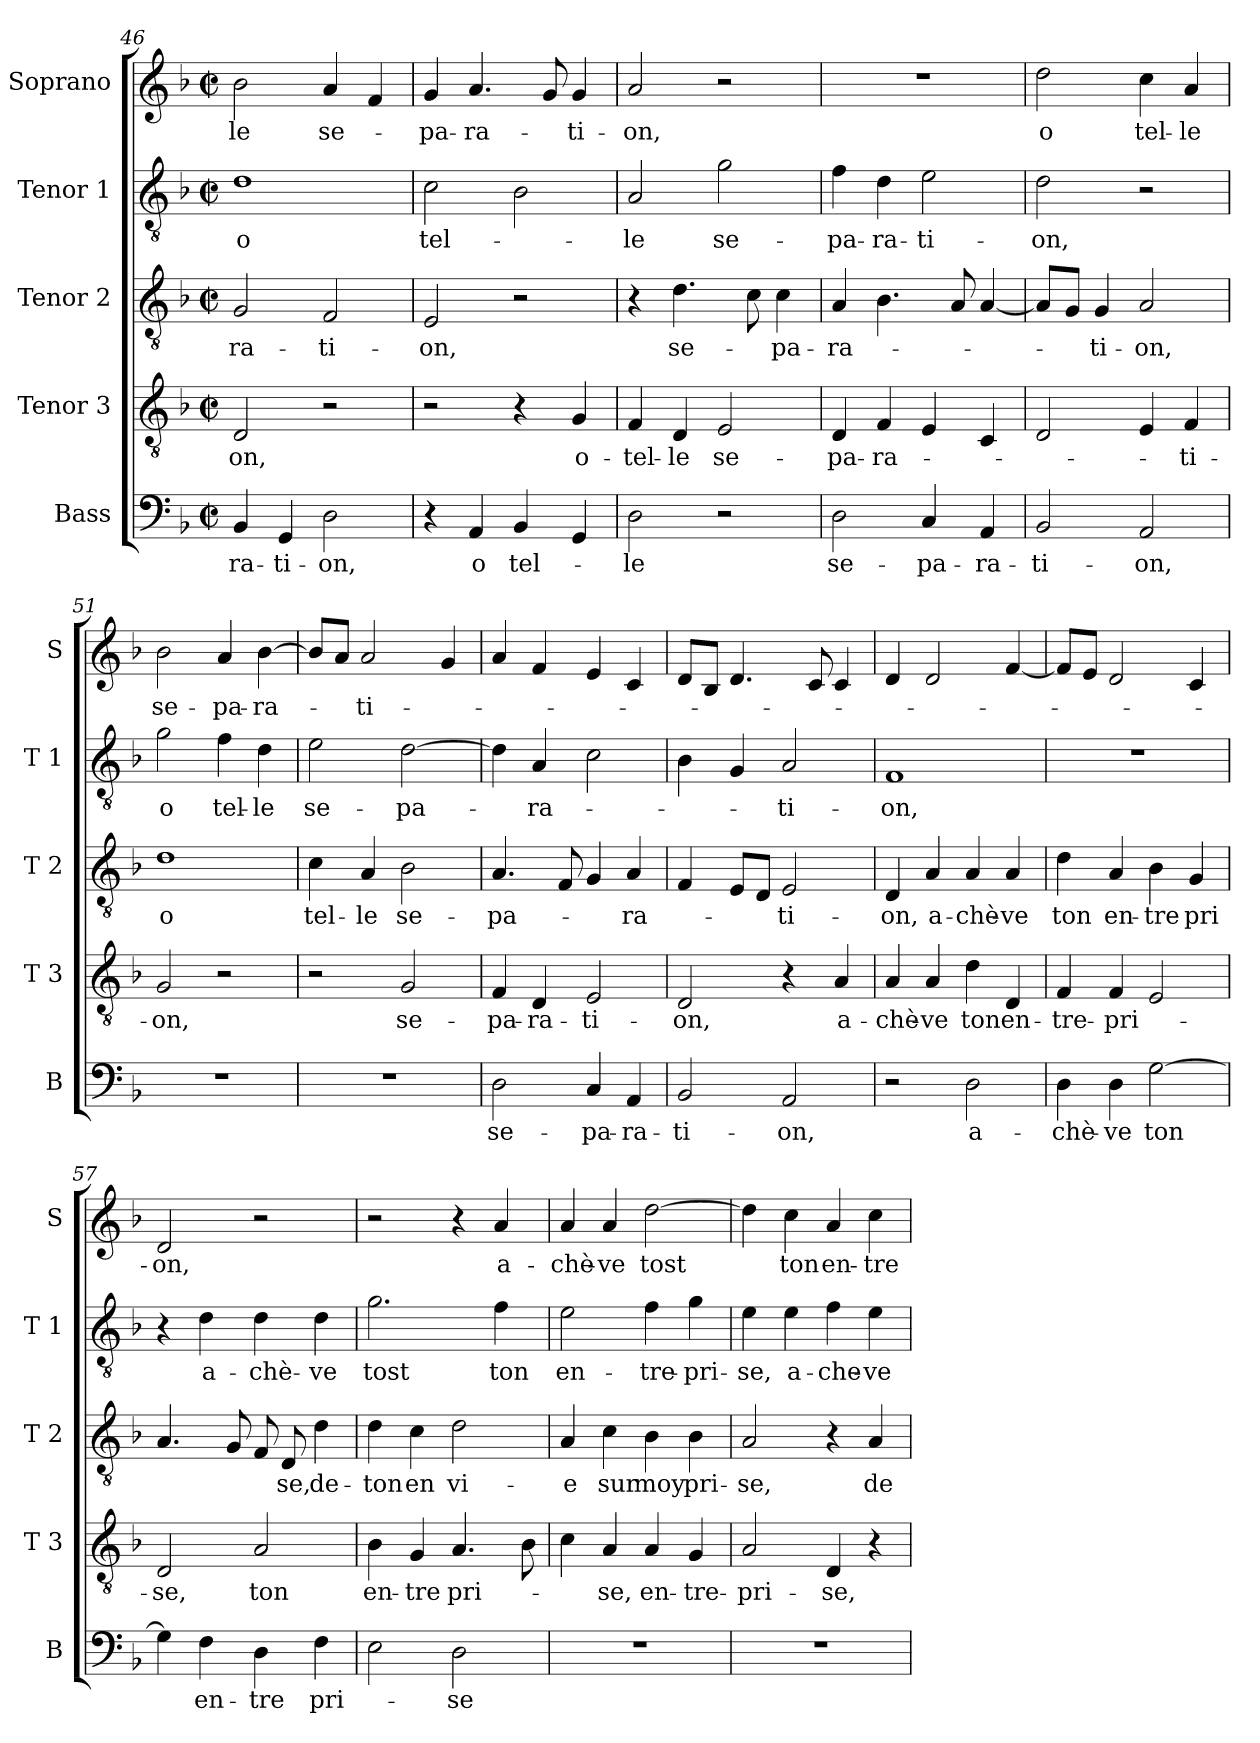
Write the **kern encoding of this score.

**kern	**text	**kern	**text	**kern	**text	**kern	**text	**kern	**text
*part5	*part5	*part4	*part4	*part3	*part3	*part2	*part2	*part1	*part1
*staff5	*staff5	*staff4	*staff4	*staff3	*staff3	*staff2	*staff2	*staff1	*staff1
*I"Bass	*	*I"Tenor 3	*	*I"Tenor 2	*	*I"Tenor 1	*	*I"Soprano	*
*I'B	*	*I'T 3	*	*I'T 2	*	*I'T 1	*	*I'S	*
*clefF4	*	*clefGv2	*	*clefGv2	*	*clefGv2	*	*clefG2	*
*k[b-]	*	*k[b-]	*	*k[b-]	*	*k[b-]	*	*k[b-]	*
*F:	*	*F:	*	*F:	*	*F:	*	*F:	*
*M2/2	*	*M2/2	*	*M2/2	*	*M2/2	*	*M2/2	*
*met(c|)	*	*met(c|)	*	*met(c|)	*	*met(c|)	*	*met(c|)	*
=46	=46	=46	=46	=46	=46	=46	=46	=46	=46
4BB-/	-ra-	2D/	-on,	2G/	-ra-	1d	o	2b-\	-le
4GG/	-ti-	.	.	.	.	.	.	.	.
2D\	-on,	2r	.	2F/	-ti-	.	.	4a/	se-
.	.	.	.	.	.	.	.	4f/	.
=47	=47	=47	=47	=47	=47	=47	=47	=47	=47
4r	.	2r	.	2E/	-on,	2c\	tel-	4g/	-pa-
4AA/	o	.	.	.	.	.	.	4.a/	-ra-
4BB-/	tel-	4r	.	2r	.	2B-\	.	.	.
.	.	.	.	.	.	.	.	8g/	.
4GG/	.	4G/	o-	.	.	.	.	4g/	-ti-
!!LO:PB:g=z
=48	=48	=48	=48	=48	=48	=48	=48	=48	=48
2D\	-le	4F/	-tel-	4r	.	2A/	-le	2a/	-on,
.	.	4D/	-le	4.d\	se-	.	.	.	.
2r	.	2E/	se-	.	.	2g\	se-	2r	.
.	.	.	.	8c\	.	.	.	.	.
.	.	.	.	4c\	-pa-	.	.	.	.
=49	=49	=49	=49	=49	=49	=49	=49	=49	=49
2D\	se-	4D/	-pa-	4A/	-ra-	4f\	-pa-	1r	.
.	.	4F/	-ra-	4.B-\	.	4d\	-ra-	.	.
4C/	-pa-	4E/	.	.	.	2e\	-ti-	.	.
.	.	.	.	8A/	.	.	.	.	.
4AA/	-ra-	4C/	.	[4A/	.	.	.	.	.
=50	=50	=50	=50	=50	=50	=50	=50	=50	=50
2BB-/	-ti-	2D/	.	8A/L]	.	2d\	-on,	2dd\	o
.	.	.	.	8G/J	.	.	.	.	.
.	.	.	.	4G/	-ti-	.	.	.	.
2AA/	-on,	4E/	.	2A/	-on,	2r	.	4cc\	tel-
.	.	4F/	-ti-	.	.	.	.	4a/	-le
=51	=51	=51	=51	=51	=51	=51	=51	=51	=51
1r	.	2G/	-on,	1d	o	2g\	o	2b-\	se-
.	.	2r	.	.	.	4f\	tel-	4a/	-pa-
.	.	.	.	.	.	4d\	-le	[4b-\	-ra-
=52	=52	=52	=52	=52	=52	=52	=52	=52	=52
1r	.	2r	.	4c\	tel-	2e\	se-	8b-/L]	.
.	.	.	.	.	.	.	.	8a/J	.
.	.	.	.	4A/	-le	.	.	2a/	-ti-
.	.	2G/	se-	2B-\	se-	[2d\	-pa-	.	.
.	.	.	.	.	.	.	.	4g/	.
=53	=53	=53	=53	=53	=53	=53	=53	=53	=53
2D\	se-	4F/	-pa-	4.A/	-pa-	4d\]	.	4a/	.
.	.	4D/	-ra-	.	.	4A/	-ra-	4f/	.
.	.	.	.	8F/	.	.	.	.	.
4C/	-pa-	2E/	-ti-	4G/	.	2c\	.	4e/	.
4AA/	-ra-	.	.	4A/	-ra-	.	.	4c/	.
!!LO:LB:g=z
=54	=54	=54	=54	=54	=54	=54	=54	=54	=54
2BB-/	-ti-	2D/	-on,	4F/	.	4B-\	.	8d/L	.
.	.	.	.	.	.	.	.	8B-/J	.
.	.	.	.	8E/L	.	4G/	.	4.d/	.
.	.	.	.	8D/J	.	.	.	.	.
2AA/	-on,	4r	.	2E/	-ti-	2A/	-ti-	.	.
.	.	.	.	.	.	.	.	8c/	.
.	.	4A/	a-	.	.	.	.	4c/	.
=55	=55	=55	=55	=55	=55	=55	=55	=55	=55
2r	.	4A/	-chè-	4D/	-on,	1F	-on,	4d/	.
.	.	4A/	-ve	4A/	a-	.	.	2d/	.
2D\	a-	4d\	ton	4A/	-chè-	.	.	.	.
.	.	4D/	en-	4A/	-ve	.	.	[4f/	.
=56	=56	=56	=56	=56	=56	=56	=56	=56	=56
4D\	-chè-	4F/	-tre-	4d\	ton	1r	.	8f/L]	.
.	.	.	.	.	.	.	.	8e/J	.
4D\	-ve	4F/	-pri-	4A/	en-	.	.	2d/	.
[2G\	ton	2E/	.	4B-\	-tre	.	.	.	.
.	.	.	.	4G/	pri	.	.	4c/	.
=57	=57	=57	=57	=57	=57	=57	=57	=57	=57
4G\]	.	2D/	-se,	4.A/	.	4r	.	2d/	-on,
4F\	en-	.	.	.	.	4d\	a-	.	.
.	.	.	.	8G/	.	.	.	.	.
4D\	-tre	2A/	ton	8F/	.	4d\	-chè-	2r	.
.	.	.	.	8D/	se,	.	.	.	.
4F\	pri-	.	.	4d\	de-	4d\	-ve	.	.
=58	=58	=58	=58	=58	=58	=58	=58	=58	=58
2E\	.	4B-\	en-	4d\	-ton	2.g\	tost	2r	.
.	.	4G/	-tre	4c\	en	.	.	.	.
2D\	-se	4.A/	pri-	2d\	vi-	.	.	4r	.
.	.	.	.	.	.	4f\	ton	4a/	a-
.	.	8B-\	.	.	.	.	.	.	.
=59	=59	=59	=59	=59	=59	=59	=59	=59	=59
1r	.	4c\	.	4A/	-e	2e\	en-	4a/	-chè-
.	.	4A/	-se,	4c\	sur	.	.	4a/	-ve
.	.	4A/	en-	4B-\	moy	4f\	-tre-	[2dd\	tost
.	.	4G/	-tre-	4B-\	pri-	4g\	-pri-	.	.
!!LO:LB:g=z
=60	=60	=60	=60	=60	=60	=60	=60	=60	=60
1r	.	2A/	-pri-	2A/	-se,	4e\	-se,	4dd\]	.
.	.	.	.	.	.	4e\	a-	4cc\	ton
.	.	4D/	-se,	4r	.	4f\	-che-	4a/	en-
.	.	4r	.	4A/	de	4e\	-ve	4cc\	-tre-
=	=	=	=	=	=	=	=	=	=
*-	*-	*-	*-	*-	*-	*-	*-	*-	*-
